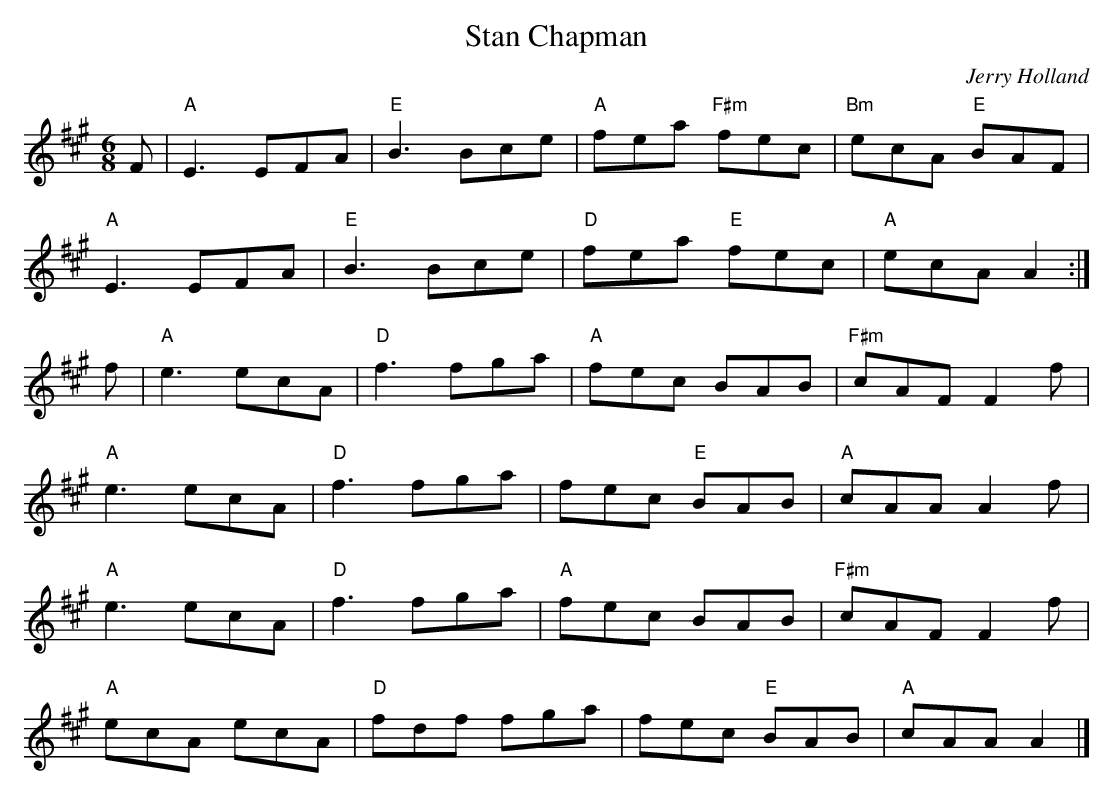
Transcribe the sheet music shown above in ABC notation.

X:1
T:Stan Chapman
C:Jerry Holland
M:6/8
K:A
F|"A"E3 EFA|"E"B3 Bce|"A"fea "F#m"fec|"Bm"ecA "E"BAF|
"A"E3 EFA|"E"B3 Bce|"D"fea "E"fec|"A"ecA A2 :|
f|"A"e3 ecA|"D"f3 fga|"A"fec BAB|"F#m"cAF F2f|
"A"e3 ecA|"D"f3 fga|fec "E"BAB|"A"cAA A2 f|
"A"e3 ecA|"D"f3 fga|"A"fec BAB|"F#m"cAF F2f|
"A"ecA ecA|"D"fdf fga|fec "E"BAB|"A"cAA A2 |]
